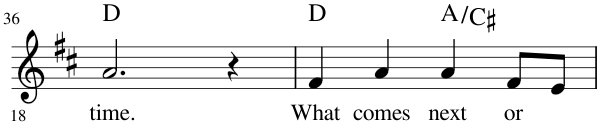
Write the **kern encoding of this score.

**kern	**text	**harte
*part1	*part1	*part1
*staff1	*staff1	*
*I"Voice	*	*
*I'Vo.	*	*
!!LO:PB:g=z
*clefG2	*	*
*k[f#c#]	*	*
*M4/4	*	*
=36	=36	=36
!	!LO:LY:b	!
2.a/	time.	D:maj
4r	.	.
=37	=37	=37
!	!LO:LY:b	!
4f#/	What	D:maj
!	!LO:LY:b	!
4a/	comes	.
!	!LO:LY:b	!
4a/	next	A:maj/3
!	!LO:LY:b	!
8f#/L	or	.
8e/J	.	.
=	=	=
*-	*-	*-
